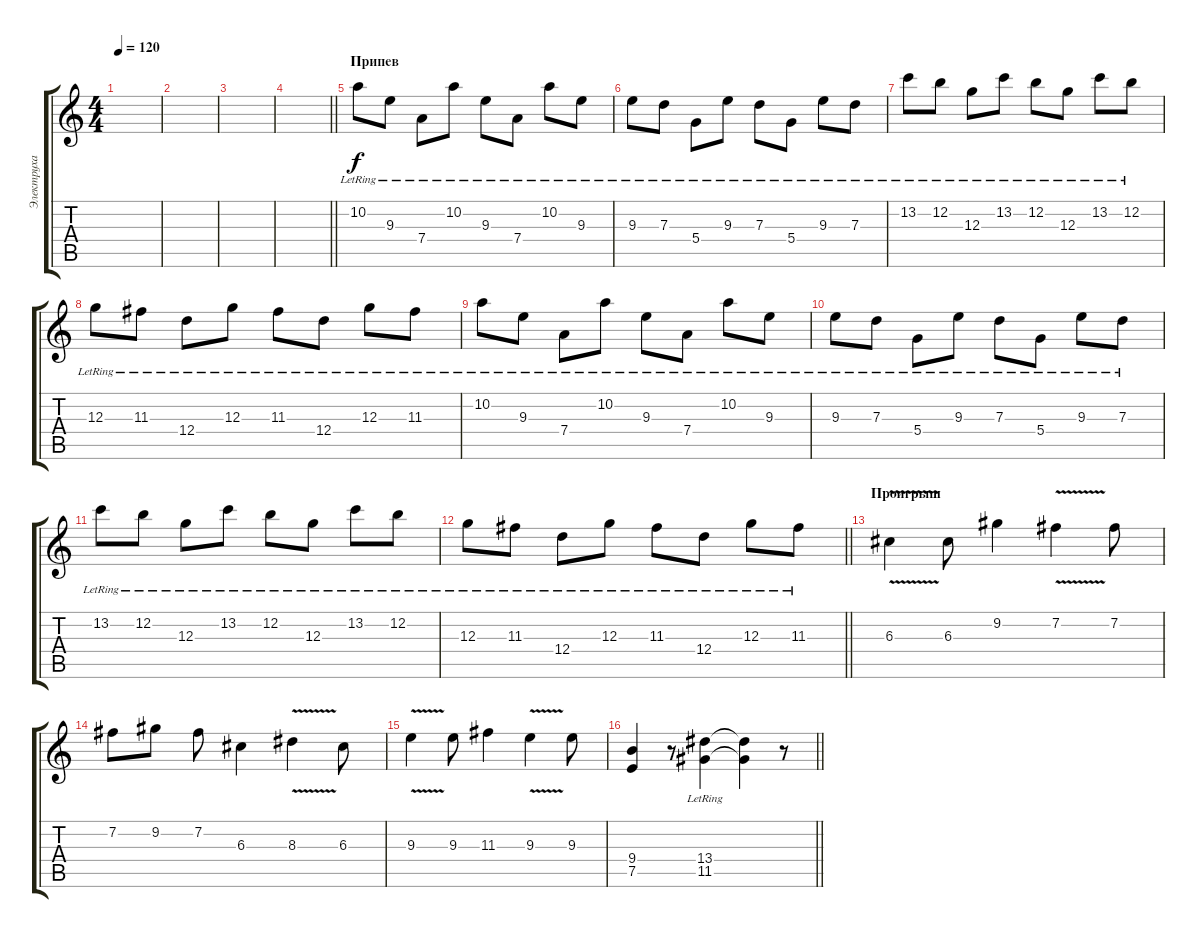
\track ("Электруха" "Электруха") {instrument overdrivenguitar}
\staff {score tabs}
\tuning (E4 B3 G3 D3 A2 E2) {hide}
\ts (4 4)
\tempo 120
\clef g2
\ks c
|
|
|
\barLineRight lightlight
|
\section ("" "Припев")
10.2{lr}.8 9.3{lr}.8 7.4{lr}.8 10.2{lr}.8 9.3{lr}.8 7.4{lr}.8 10.2{lr}.8 9.3{lr}.8 |
9.3{lr}.8 7.3{lr}.8 5.4{lr}.8 9.3{lr}.8 7.3{lr}.8 5.4{lr}.8 9.3{lr}.8 7.3{lr}.8 |
13.2{lr}.8 12.2{lr}.8 12.3{lr}.8 13.2{lr}.8 12.2{lr}.8 12.3{lr}.8 13.2{lr}.8 12.2{lr}.8 |
12.3{lr}.8 11.3{lr}.8 12.4{lr}.8 12.3{lr}.8 11.3{lr}.8 12.4{lr}.8 12.3{lr}.8 11.3{lr}.8 |
10.2{lr}.8 9.3{lr}.8 7.4{lr}.8 10.2{lr}.8 9.3{lr}.8 7.4{lr}.8 10.2{lr}.8 9.3{lr}.8 |
9.3{lr}.8 7.3{lr}.8 5.4{lr}.8 9.3{lr}.8 7.3{lr}.8 5.4{lr}.8 9.3{lr}.8 7.3{lr}.8 |
13.2{lr}.8 12.2{lr}.8 12.3{lr}.8 13.2{lr}.8 12.2{lr}.8 12.3{lr}.8 13.2{lr}.8 12.2{lr}.8 |
\barLineRight lightlight
12.3{lr}.8 11.3{lr}.8 12.4{lr}.8 12.3{lr}.8 11.3{lr}.8 12.4{lr}.8 12.3{lr}.8 11.3{lr}.8 |
\section ("" "Проигрыш")
6.3{v}.4 6.3.8 9.2.4 7.2{v}.4 7.2.8 |
7.2.8 9.2.8 7.2.8 6.3.4 8.3{v}.4 6.3.8 |
9.3{v}.4 9.3.8 11.3.4 9.3{v}.4 9.3.8 |
\barLineRight lightlight
(9.4 7.5).4 r.8 (13.4{lr} 11.5{lr}).4 (13.4{t} 11.5{t}).4 r.8
